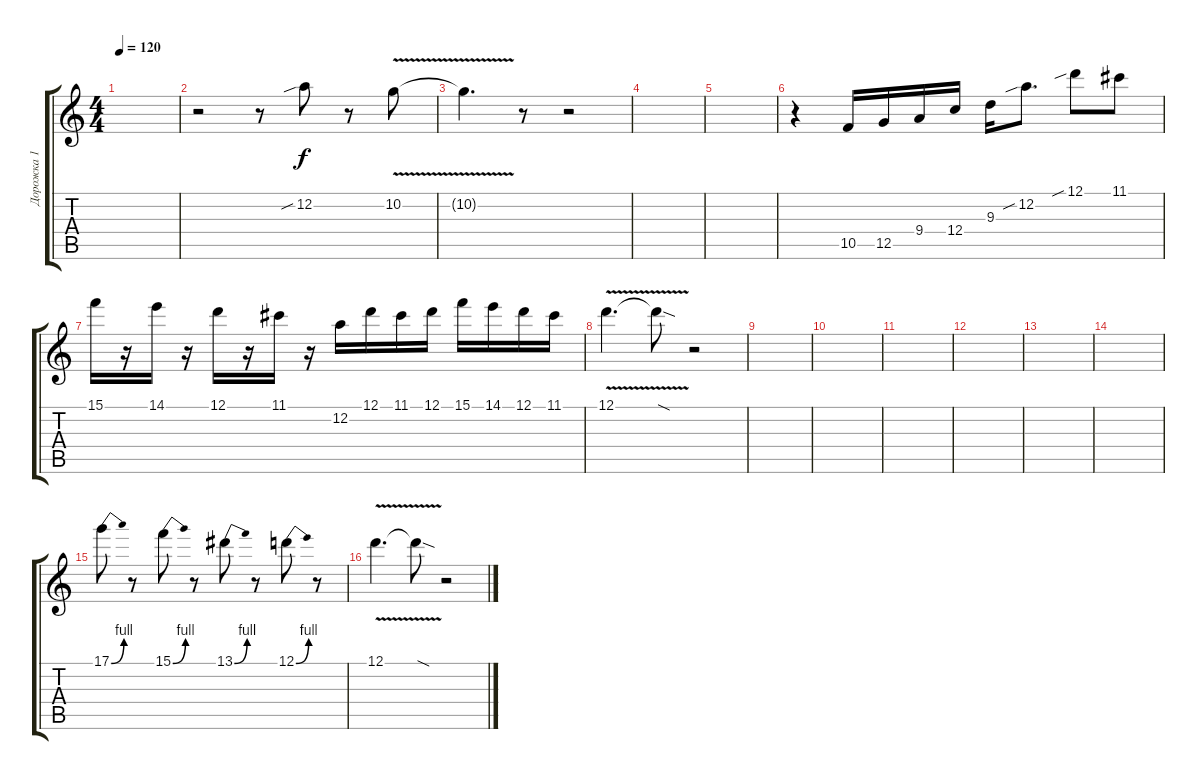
\track ("Дорожка 1" "Дорожка 1") {instrument overdrivenguitar}
\staff {score tabs}
\tuning (D4 A3 F3 C3 G2 D2) {hide}
\ts (4 4)
\tempo 120
\clef g2
\ks c
|
r.2 r.8 12.2{sib}.8 r.8 10.2{v}.8 |
10.2{t}.4{d} r.8 r.2 |
|
|
r.4{volume 13} 10.5.16 12.5.16 9.4.16 12.4.16 9.3.16 12.2{sib}.8{d} 12.1{sib}.8 11.1.8 |
15.1.16 r.16 14.1.16 r.16 12.1.16 r.16 11.1.16 r.16 12.2.16 12.1.16 11.1.16 12.1.16 15.1.16 14.1.16 12.1.16 11.1.16 |
12.1{v}.4{d} 12.1{sod t}.8 r.2 |
|
|
|
|
|
|
17.1{be (bend 0 0 60 4)}.8 r.8 15.1{be (bend 0 0 60 4)}.8 r.8 13.1{be (bend 0 0 60 4)}.8 r.8 12.1{be (bend 0 0 60 4)}.8 r.8 |
12.1{v}.4{d} 12.1{sod t}.8 r.2
